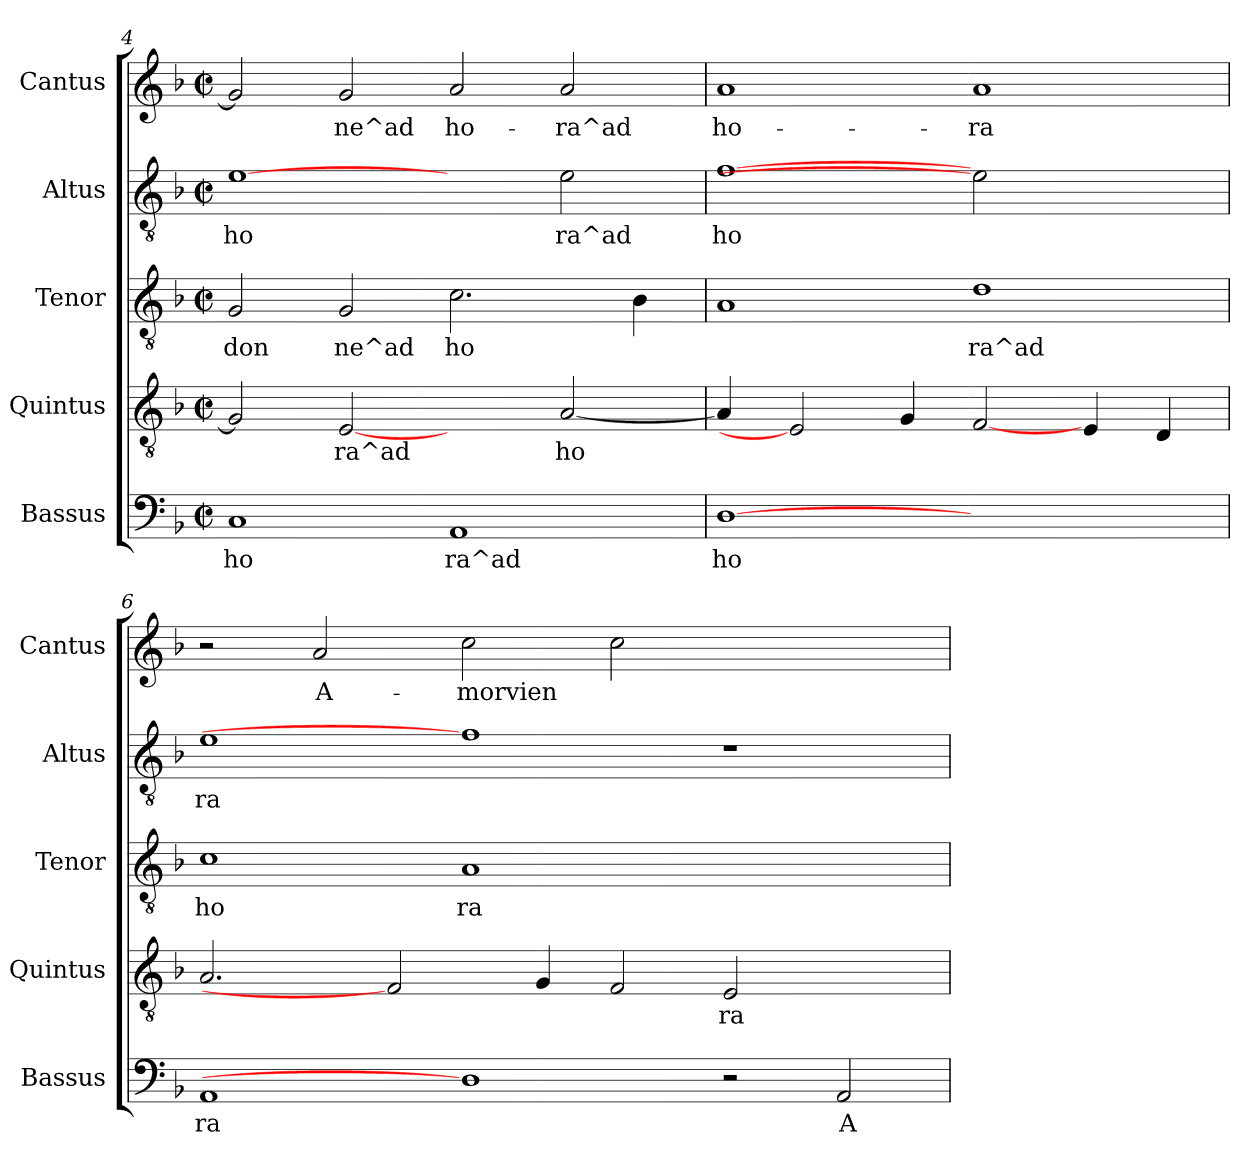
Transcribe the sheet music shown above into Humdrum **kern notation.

**kern	**text	**kern	**text	**kern	**text	**kern	**text	**kern	**text
*part5	*part5	*part4	*part4	*part3	*part3	*part2	*part2	*part1	*part1
*staff5	*staff5	*staff4	*staff4	*staff3	*staff3	*staff2	*staff2	*staff1	*staff1
*I"Bassus	*	*I"Quintus	*	*I"Tenor	*	*I"Altus	*	*I"Cantus	*
*I'Bassus	*	*I'Quintus	*	*I'Tenor	*	*I'Altus	*	*I'Cantus	*
*clefF4	*	*clefGv2	*	*clefGv2	*	*clefGv2	*	*clefG2	*
*k[b-]	*	*k[b-]	*	*k[b-]	*	*k[b-]	*	*k[b-]	*
*F:	*	*F:	*	*F:	*	*F:	*	*F:	*
*M2/2	*	*M2/2	*	*M2/2	*	*M2/2	*	*M2/2	*
*met(c|)	*	*met(c|)	*	*met(c|)	*	*met(c|)	*	*met(c|)	*
=4	=4	=4	=4	=4	=4	=4	=4	=4	=4
!	!LO:LY:b:cj	!	!LO:LY:b:cj	!	!LO:LY:b:cj	!	!LO:LY:b:cj	!	!LO:LY:b:cj
1C	ho	2G/]	.	2G/	don	[1e	ho	2g/]	--
!	!	!	!LO:LY:b:cj	!	!LO:LY:b:cj	!	!	!	!LO:LY:b:cj
.	.	[2E	ra^ad	2G/	ne^ad	.	.	2g/	-ne^ad
!	!LO:LY:b:cj	!	!	!	!LO:LY:b:cj	!	!	!	!LO:LY:b:cj
1AA	ra^ad	2ryy	.	2.c\	ho	2ryy	.	2a/	ho-
!	!	!	!LO:LY:b:cj	!	!	!	!LO:LY:b:cj	!	!LO:LY:b:cj
.	.	[<2A/	ho	.	.	2e\	ra^ad	2a/	-ra^ad
!	!	!	!	!	!LO:LY:b:cj	!	!	!	!
.	.	.	.	4B-\	.	.	.	.	.
=5	=5	=5	=5	=5	=5	=5	=5	=5	=5
!	!LO:LY:b:cj	!	!LO:LY:b:cj	!	!LO:LY:b:cj	!	!LO:LY:b:cj	!	!LO:LY:b:cj
[1D	ho	4A/]	.	1A	.	[1f	ho	1a>	ho-
.	.	2E]	.	.	.	.	.	.	.
!	!	!	!LO:LY:b:cj	!	!	!	!	!	!
.	.	4G/	.	.	.	.	.	.	.
!	!	!	!LO:LY:b:cj	!	!LO:LY:b:cj	!	!	!	!LO:LY:b:cj
1ryy	.	[2F	.	1d	ra^ad	2e]	.	1a	-ra
!	!	!	!LO:LY:b:cj	!	!	!	!	!	!
.	.	4E/	.	.	.	2ryy	.	.	.
!	!	!	!LO:LY:b:cj	!	!	!	!	!	!
.	.	4D/	.	.	.	.	.	.	.
=6	=6	=6	=6	=6	=6	=6	=6	=6	=6
!	!LO:LY:b:cj	!	!LO:LY:b:cj	!	!LO:LY:b:cj	!	!LO:LY:b:cj	!	!
1AA	ra	2.A/	.	1c	ho	1e	ra	2r	.
!	!	!	!	!	!	!	!	!	!LO:LY:b:cj
.	.	.	.	.	.	.	.	2a/	A-
.	.	2F]	.	.	.	.	.	.	.
!	!	!	!	!	!LO:LY:b:cj	!	!	!	!LO:LY:b:cj
1D]	.	.	.	1A	ra	1f]	.	2cc\	-morvien
!	!	!	!LO:LY:b:cj	!	!	!	!	!	!
.	.	4G/	.	.	.	.	.	.	.
!	!	!	!LO:LY:b:cj	!	!	!	!	!	!LO:LY:b:cj
.	.	2F/	.	.	.	.	.	2cc\	.
!	!	!	!LO:LY:b:cj	!	!	!	!	!	!
2r	.	2E/	ra	1ryy	.	1r	.	1ryy	.
!	!LO:LY:b:cj	!	!	!	!	!	!	!	!
2AA/	A	2ryy	.	.	.	.	.	.	.
=	=	=	=	=	=	=	=	=	=
*-	*-	*-	*-	*-	*-	*-	*-	*-	*-
